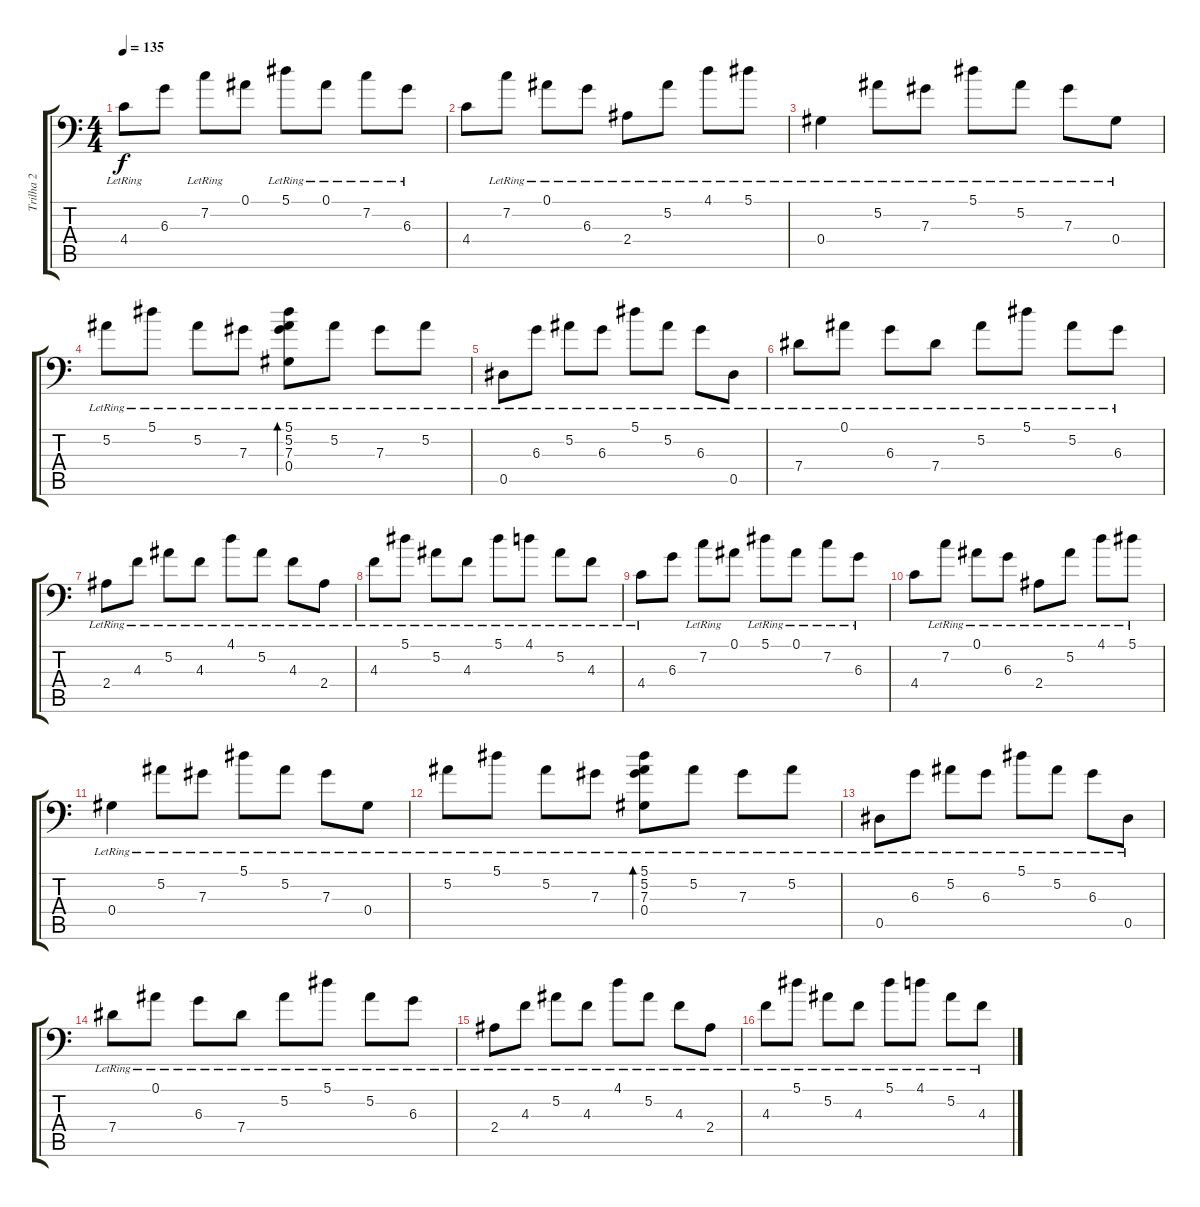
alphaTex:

\track ("Trilha 2" "Trilha 2") {instrument acousticguitarsteel}
\staff {score tabs}
\tuning (Bb3 F3 Db3 Ab2 Eb2 Bb1) {hide}
\ts (4 4)
\tempo 135
\clef f4
\ks c
4.4{lr}.8{dy f} 6.3.8 7.2{lr}.8 0.1.8 5.1{lr}.8 0.1{lr}.8 7.2{lr}.8 6.3{lr}.8 |
4.4.8 7.2{lr}.8 0.1{lr}.8 6.3{lr}.8 2.4{lr}.8 5.2{lr}.8 4.1{lr}.8 5.1{lr}.8 |
0.4{lr}.4 5.2{lr}.8 7.3{lr}.8 5.1{lr}.8 5.2{lr}.8 7.3{lr}.8 0.4{lr}.8 |
5.2{lr}.8 5.1{lr}.8 5.2{lr}.8 7.3{lr}.8 (5.1{lr} 5.2{lr} 7.3{lr} 0.4{lr}).8{bd 240} 5.2{lr}.8 7.3{lr}.8 5.2{lr}.8 |
0.5{lr}.8 6.3{lr}.8 5.2{lr}.8 6.3{lr}.8 5.1{lr}.8 5.2{lr}.8 6.3{lr}.8 0.5{lr}.8 |
7.4{lr}.8 0.1{lr}.8 6.3{lr}.8 7.4{lr}.8 5.2{lr}.8 5.1{lr}.8 5.2{lr}.8 6.3{lr}.8 |
2.4{lr}.8 4.3{lr}.8 5.2{lr}.8 4.3{lr}.8 4.1{lr}.8 5.2{lr}.8 4.3{lr}.8 2.4{lr}.8 |
4.3{lr}.8 5.1{lr}.8 5.2{lr}.8 4.3{lr}.8 5.1{lr}.8 4.1{lr}.8 5.2{lr}.8 4.3{lr}.8 |
4.4{lr}.8 6.3.8 7.2{lr}.8 0.1.8 5.1{lr}.8 0.1{lr}.8 7.2{lr}.8 6.3{lr}.8 |
4.4.8 7.2{lr}.8 0.1{lr}.8 6.3{lr}.8 2.4{lr}.8 5.2{lr}.8 4.1{lr}.8 5.1{lr}.8 |
0.4{lr}.4 5.2{lr}.8 7.3{lr}.8 5.1{lr}.8 5.2{lr}.8 7.3{lr}.8 0.4{lr}.8 |
5.2{lr}.8 5.1{lr}.8 5.2{lr}.8 7.3{lr}.8 (5.1{lr} 5.2{lr} 7.3{lr} 0.4{lr}).8{bd 240} 5.2{lr}.8 7.3{lr}.8 5.2{lr}.8 |
0.5{lr}.8 6.3{lr}.8 5.2{lr}.8 6.3{lr}.8 5.1{lr}.8 5.2{lr}.8 6.3{lr}.8 0.5{lr}.8 |
7.4{lr}.8 0.1{lr}.8 6.3{lr}.8 7.4{lr}.8 5.2{lr}.8 5.1{lr}.8 5.2{lr}.8 6.3{lr}.8 |
2.4{lr}.8 4.3{lr}.8 5.2{lr}.8 4.3{lr}.8 4.1{lr}.8 5.2{lr}.8 4.3{lr}.8 2.4{lr}.8 |
4.3{lr}.8 5.1{lr}.8 5.2{lr}.8 4.3{lr}.8 5.1{lr}.8 4.1{lr}.8 5.2{lr}.8 4.3{lr}.8
